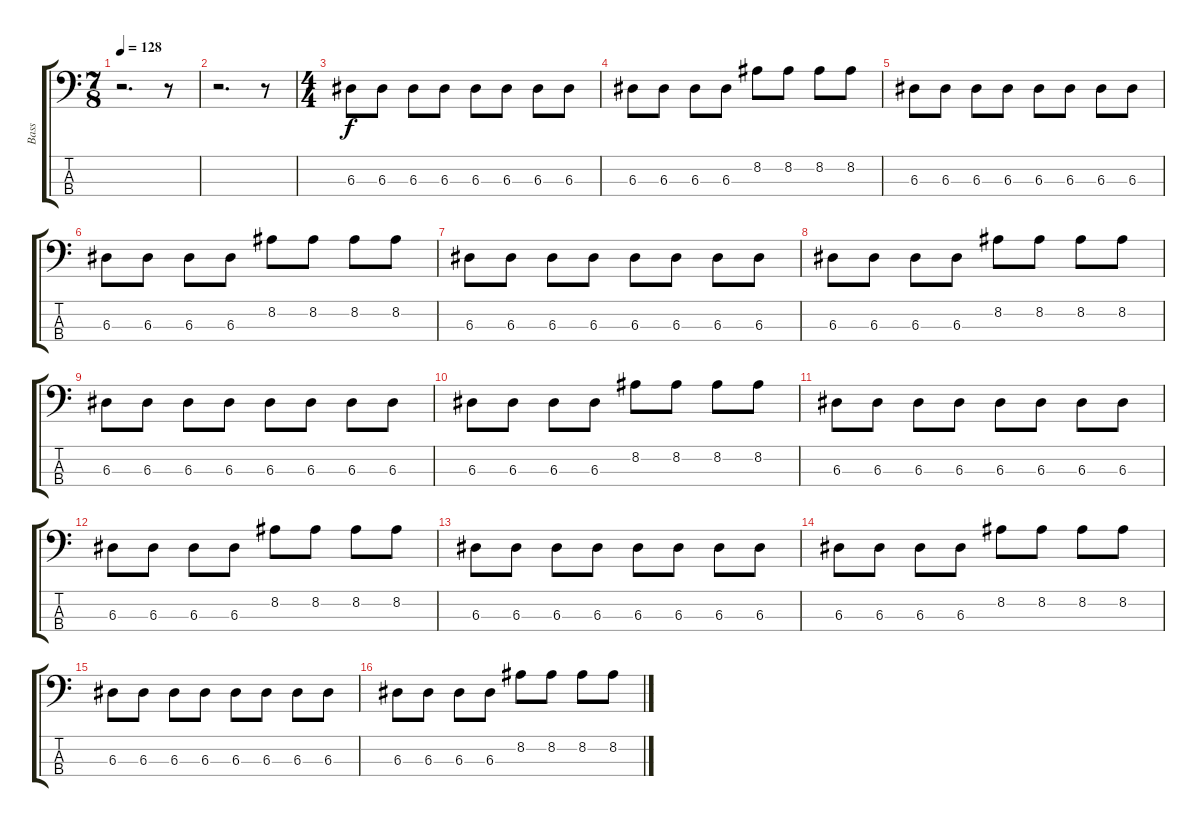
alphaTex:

\track ("Bass" "Bass") {instrument electricbasspick}
\staff {score tabs}
\tuning (G2 D2 A1 E1) {hide}
\ts (7 8)
\tempo 128
\clef f4
\ks c
r.2{d dy f} r.8 |
r.2{d} r.8 |
\ts (4 4)
6.3.8 6.3.8 6.3.8 6.3.8 6.3.8 6.3.8 6.3.8 6.3.8 |
6.3.8 6.3.8 6.3.8 6.3.8 8.2.8 8.2.8 8.2.8 8.2.8 |
6.3.8 6.3.8 6.3.8 6.3.8 6.3.8 6.3.8 6.3.8 6.3.8 |
6.3.8 6.3.8 6.3.8 6.3.8 8.2.8 8.2.8 8.2.8 8.2.8 |
6.3.8 6.3.8 6.3.8 6.3.8 6.3.8 6.3.8 6.3.8 6.3.8 |
6.3.8 6.3.8 6.3.8 6.3.8 8.2.8 8.2.8 8.2.8 8.2.8 |
6.3.8 6.3.8 6.3.8 6.3.8 6.3.8 6.3.8 6.3.8 6.3.8 |
6.3.8 6.3.8 6.3.8 6.3.8 8.2.8 8.2.8 8.2.8 8.2.8 |
6.3.8 6.3.8 6.3.8 6.3.8 6.3.8 6.3.8 6.3.8 6.3.8 |
6.3.8 6.3.8 6.3.8 6.3.8 8.2.8 8.2.8 8.2.8 8.2.8 |
6.3.8 6.3.8 6.3.8 6.3.8 6.3.8 6.3.8 6.3.8 6.3.8 |
6.3.8 6.3.8 6.3.8 6.3.8 8.2.8 8.2.8 8.2.8 8.2.8 |
6.3.8 6.3.8 6.3.8 6.3.8 6.3.8 6.3.8 6.3.8 6.3.8 |
6.3.8 6.3.8 6.3.8 6.3.8 8.2.8 8.2.8 8.2.8 8.2.8
